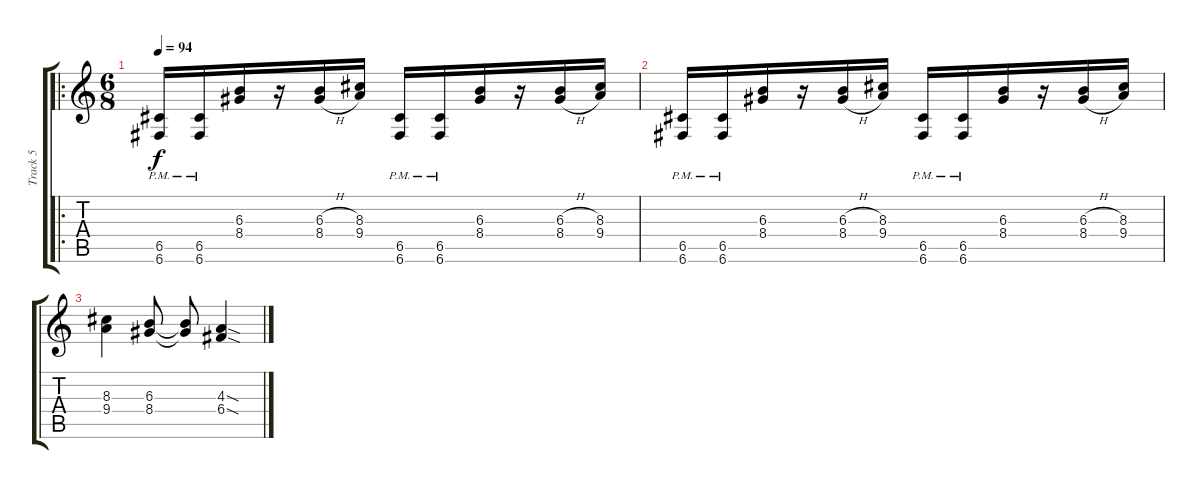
\track ("Track 5" "Track 5") {instrument distortionguitar}
\staff {score tabs}
\tuning (D4 A3 F3 C3 G2 C2) {hide}
\ro
\ts (6 8)
\tempo 94
\clef g2
\ks c
(6.5{pm} 6.6{pm}).16{dy f} (6.5{pm} 6.6{pm}).16 (6.3 8.4).16 r.16 (6.3{h} 8.4{h}).16 (8.3 9.4).16 (6.5{pm} 6.6{pm}).16 (6.5{pm} 6.6{pm}).16 (6.3 8.4).16 r.16 (6.3{h} 8.4{h}).16 (8.3 9.4).16 |
(6.5{pm} 6.6{pm}).16 (6.5{pm} 6.6{pm}).16 (6.3 8.4).16 r.16 (6.3{h} 8.4{h}).16 (8.3 9.4).16 (6.5{pm} 6.6{pm}).16 (6.5{pm} 6.6{pm}).16 (6.3 8.4).16 r.16 (6.3{h} 8.4{h}).16 (8.3 9.4).16 |
(8.3 9.4).4 (6.3 8.4).8 (6.3{t} 8.4{t}).8 (4.3{sod} 6.4{sod}).4
